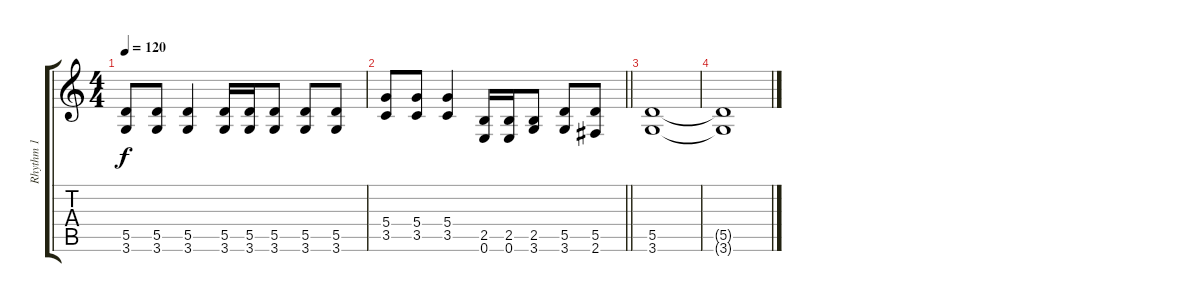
\track ("Rhythm 1" "Rhythm 1") {instrument distortionguitar}
\staff {score tabs}
\tuning (E4 B3 G3 D3 A2 E2) {hide}
\ts (4 4)
\tempo 120
\clef g2
\ks c
(5.5 3.6).8{dy f} (5.5 3.6).8 (5.5 3.6).4 (5.5 3.6).16 (5.5 3.6).16 (5.5 3.6).8 (5.5 3.6).8 (5.5 3.6).8 |
\barLineRight lightlight
(5.4 3.5).8 (5.4 3.5).8 (5.4 3.5).4 (2.5 0.6).16 (2.5 0.6).16 (2.5 3.6).8 (5.5 3.6).8 (5.5 2.6).8 |
(5.5 3.6).1 |
(5.5{t} 3.6{t}).1
